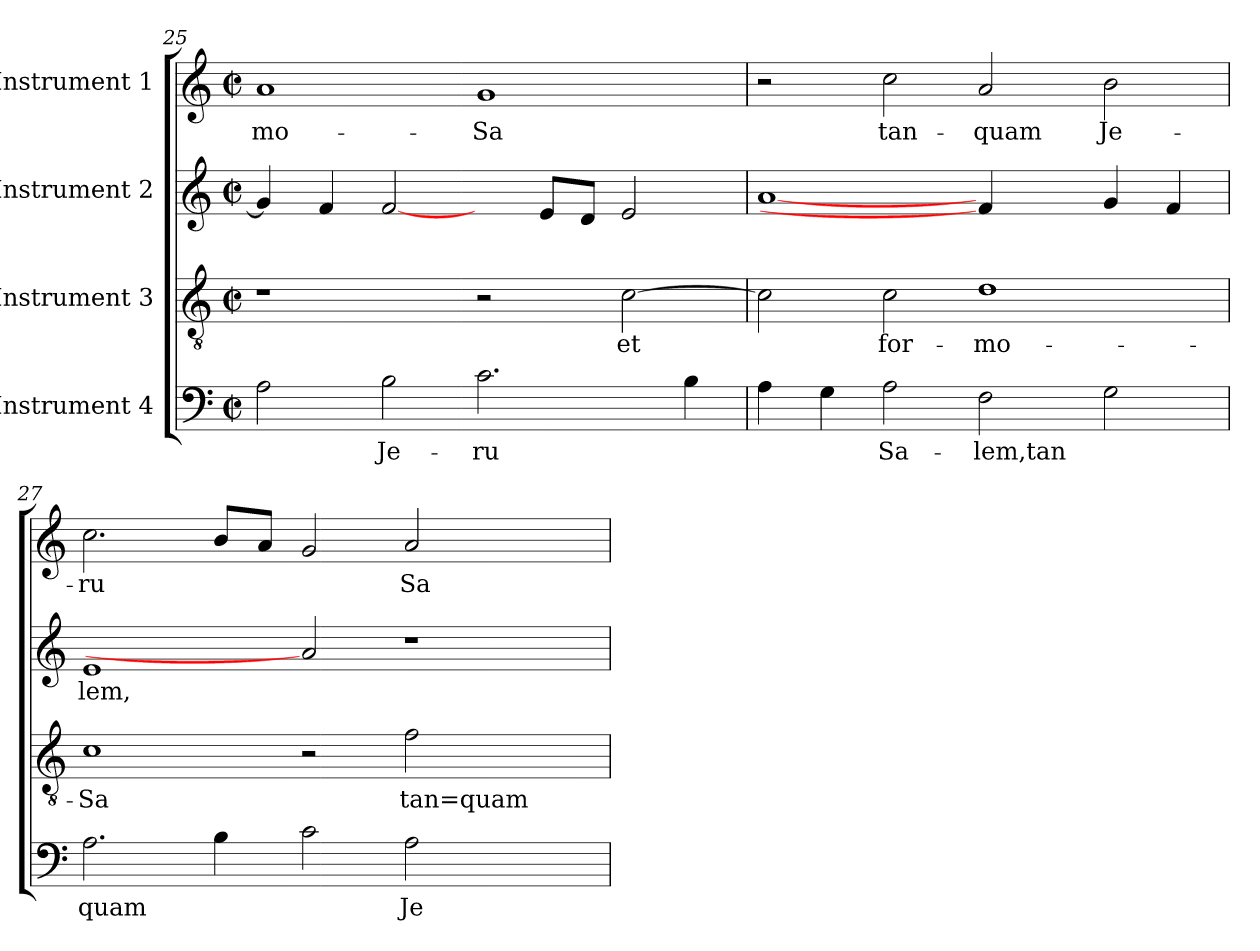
**kern	**text	**kern	**text	**kern	**text	**kern	**text
*part4	*part4	*part3	*part3	*part2	*part2	*part1	*part1
*staff4	*staff4	*staff3	*staff3	*staff2	*staff2	*staff1	*staff1
*I"Instrument 4	*	*I"Instrument 3	*	*I"Instrument 2	*	*I"Instrument 1	*
*clefF4	*	*clefGv2	*	*clefG2	*	*clefG2	*
*k[]	*	*k[]	*	*k[]	*	*k[]	*
*C:	*	*C:	*	*C:	*	*C:	*
*M2/2	*	*M2/2	*	*M2/2	*	*M2/2	*
*met(c|)	*	*met(c|)	*	*met(c|)	*	*met(c|)	*
=25	=25	=25	=25	=25	=25	=25	=25
!	!LO:LY:b:cj	!	!	!	!LO:LY:b:cj	!	!LO:LY:b:cj
2A\	.	1r	.	4g/]	--	1a	-mo-
!	!	!	!	!	!LO:LY:b:cj	!	!
.	.	.	.	4f/	--	.	.
!	!LO:LY:b:cj	!	!	!	!LO:LY:b:cj	!	!
2B\	Je-	.	.	[2f/	--	.	.
!	!LO:LY:b:cj	!	!	!	!	!	!LO:LY:b:cj
2.c\	-ru-	2r	.	4ryy	.	1g	-Sa
!	!	!	!	!	!LO:LY:b:cj	!	!
.	.	.	.	8e/L	--	.	.
!	!	!	!	!	!LO:LY:b:cj	!	!
.	.	.	.	8d/J	--	.	.
!	!	!	!LO:LY:b:cj	!	!LO:LY:b:cj	!	!
.	.	[<2c\	et	2e/	--	.	.
!	!LO:LY:b:cj	!	!	!	!	!	!
4B\	--	.	.	.	.	.	.
!!LO:LB:g=z
=26	=26	=26	=26	=26	=26	=26	=26
!	!LO:LY:b:cj	!	!LO:LY:b:cj	!	!LO:LY:b:cj	!	!
4A\	--	2c\]	.	[1a	--	2r	.
!	!LO:LY:b:cj	!	!	!	!	!	!
4G\	--	.	.	.	.	.	.
!	!LO:LY:b:cj	!	!LO:LY:b:cj	!	!	!	!LO:LY:b:cj
2A\	-Sa-	2c\	for-	.	.	2cc\	tan-
!	!LO:LY:b:cj	!	!LO:LY:b:cj	!	!	!	!LO:LY:b:cj
2F\	-lem,tan-	1d	-mo-	4f/]	.	2a/	-quam
.	.	.	.	4ryy	.	.	.
!	!LO:LY:b:cj	!	!	!	!LO:LY:b:cj	!	!LO:LY:b:cj
2G\	--	.	.	4g/	--	2b\	Je-
!	!	!	!	!	!LO:LY:b:cj	!	!
.	.	.	.	4f/	--	.	.
=27	=27	=27	=27	=27	=27	=27	=27
!	!LO:LY:b:cj	!	!LO:LY:b:cj	!	!LO:LY:b:cj	!	!LO:LY:b:cj
2.A\	-quam	1c	-Sa	1e	-lem,	2.cc\	-ru-
!	!LO:LY:b:cj	!	!	!	!	!	!LO:LY:b:cj
4B\	.	.	.	.	.	8b/L	--
!	!	!	!	!	!	!	!LO:LY:b:cj
.	.	.	.	.	.	8a/J	--
!	!LO:LY:b:cj	!	!	!	!	!	!LO:LY:b:cj
2c\	.	2r	.	2a]	.	2g/	--
!	!LO:LY:b:cj	!	!LO:LY:b:cj	!	!	!	!LO:LY:b:cj
2A\	Je-	2f\	tan=quam	1r	.	2a/	-Sa-
2ryy	.	2ryy	.	.	.	2ryy	.
=	=	=	=	=	=	=	=
*-	*-	*-	*-	*-	*-	*-	*-
